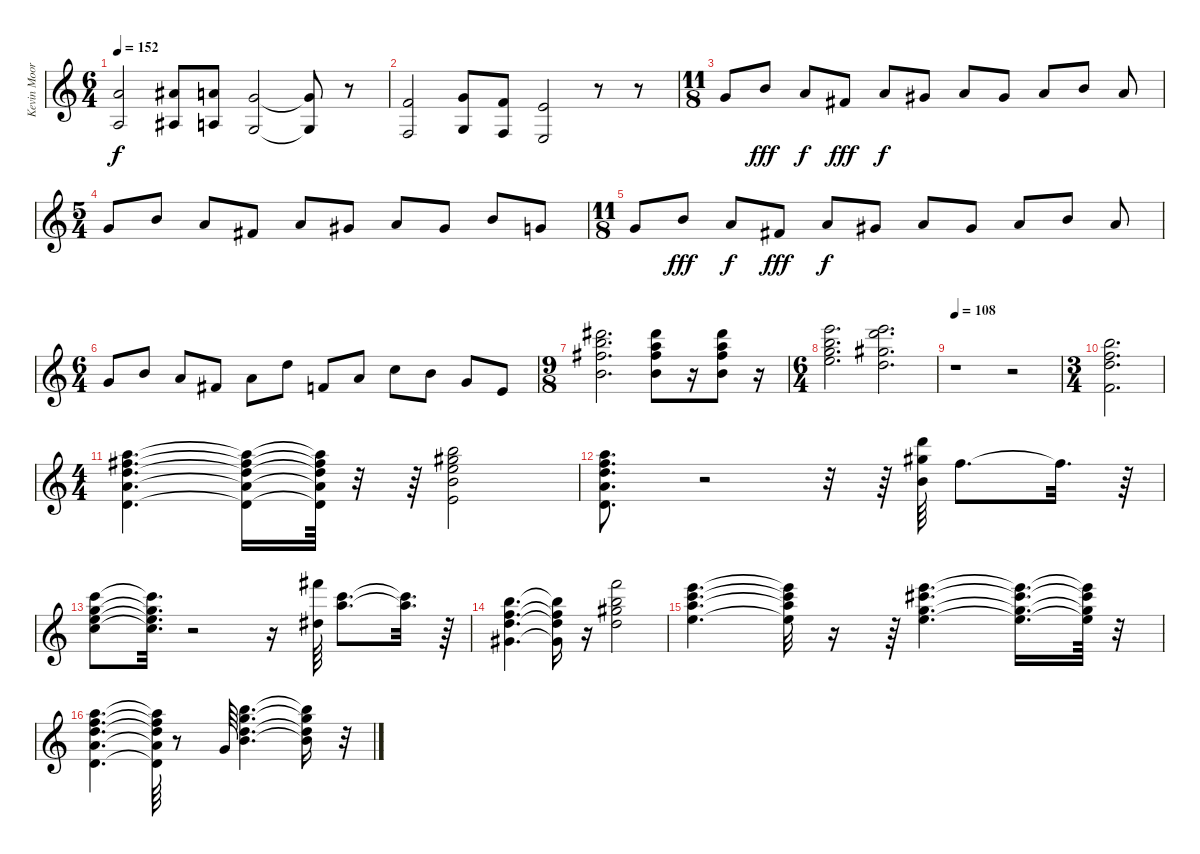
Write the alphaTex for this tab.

\track ("Kevin Moore (Keyboard)" "Kevin Moor") {instrument drawbarorgan}
\staff {score}
\tuning (E5 B4 G4 D4 A3 D3) {hide}
\ts (6 4)
\tempo 152
\clef g2
\ks c
(2.3 0.5).2{dy f} (3.3 1.5).8 (2.3 0.5).8 (5.4 5.6).2 (5.4{t} 5.6{t}).8 r.8 |
(3.4 3.6).2 (5.4 5.6).8 (3.4 3.6).8 (2.4 2.6).2 r.8 r.8 |
\ts (11 8)
5.4.8{volume 9 instrument drawbarorgan} 4.3.8{dy fff} 7.4.8{dy f} 4.4.8{dy fff} 7.4.8{dy f} 6.4.8 7.4.8 6.4.8 7.4.8 4.3.8 7.4.8 |
\ts (5 4)
5.4.8 4.3.8 7.4.8 4.4.8 7.4.8 6.4.8 7.4.8 6.4.8 4.3.8 5.4.8 |
\ts (11 8)
5.4.8 4.3.8{dy fff} 7.4.8{dy f} 4.4.8{dy fff} 7.4.8{dy f} 6.4.8 7.4.8 6.4.8 7.4.8 4.3.8 7.4.8 |
\ts (6 4)
5.4.8 4.3.8 7.4.8 4.4.8 7.4.8 7.3.8 3.4.8 7.4.8 5.3.8 4.3.8 5.4.8 2.4.8 |
\ts (9 8)
(11.1 12.2 11.3 9.4).2{d volume 8 instrument stringensemble1} (11.1 10.2 11.3 9.4).8 r.16 (11.1 10.2 11.3 9.4).8 r.16 |
\ts (6 4)
(12.1 12.2 12.3 14.4).2{d} (12.1 15.2 13.3 12.4).2{d} |
\tempo 108
r.1 r.2 |
\ts (3 4)
(12.2 10.3 12.4 15.6).2{d} |
\ts (4 4)
(10.2 11.3 12.4 12.5 12.6).4{d} (10.2{t} 11.3{t} 12.4{t} 12.5{t} 12.6{t}).16 (10.2{t} 11.3{t} 12.4{t} 12.5{t} 12.6{t}).64 r.32 r.64 (7.1 9.2 9.3 9.4 7.5).2 |
(5.1 6.2 7.3 7.4 5.5).8{d} r.2 r.32 r.64 (10.1 9.2 9.4).64 6.2.8{d} 6.2{t}.32{d} r.64 |
(8.1 8.2 9.3 10.4).8 (8.1{t} 8.2{t} 9.3{t} 10.4{t}).32{d} r.2 r.16 (14.1 13.4).64 (13.2 14.3).8{d} (13.2{t} 14.3{t}).32{d} r.64 |
(12.2 10.3 12.4 11.5).4{d} (12.2{t} 10.3{t} 12.4{t} 11.5{t}).16 r.16 (13.1 12.2 13.3 12.4).2 |
(12.1 13.2 14.3 14.4).4{d} (12.1{t} 13.2{t} 14.3{t} 14.4{t}).32 r.16 r.64 (12.1 14.2 12.3 14.4).4{d} (12.1{t} 14.2{t} 12.3{t} 14.4{t}).16{d} (12.1{t} 14.2{t} 12.3{t} 14.4{t}).64 r.32 |
(5.1 6.2 7.3 7.4 5.5).4{d} (5.1{t} 6.2{t} 7.3{t} 7.4{t} 5.5{t}).64 r.8 5.4.64 (7.1 8.2 7.3 9.4).4{d} (7.1{t} 8.2{t} 7.3{t} 9.4{t}).16 r.32
